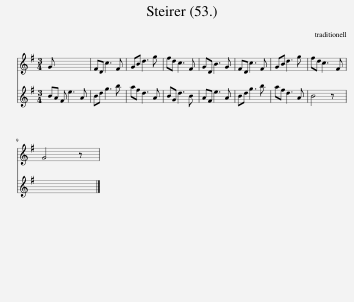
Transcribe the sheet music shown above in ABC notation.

X:1
%%score 1 2
L:1/8
M:3/4
I:linebreak $
K:G
V:1 treble
V:2 treble
V:1
 G x6 | FD c3 F | GB d3 g | fd c3 F | GD B3 G | %5
 FD c3 F | GB d3 g | fd c3 F |$ G4 z | %9
V:2
 BA F e3 A | Bd g3 b | af d3 A | BG d3 B | AF e3 A | %5
 Bd g3 b | af d3 A | B4 z x |$ x5 | %9
